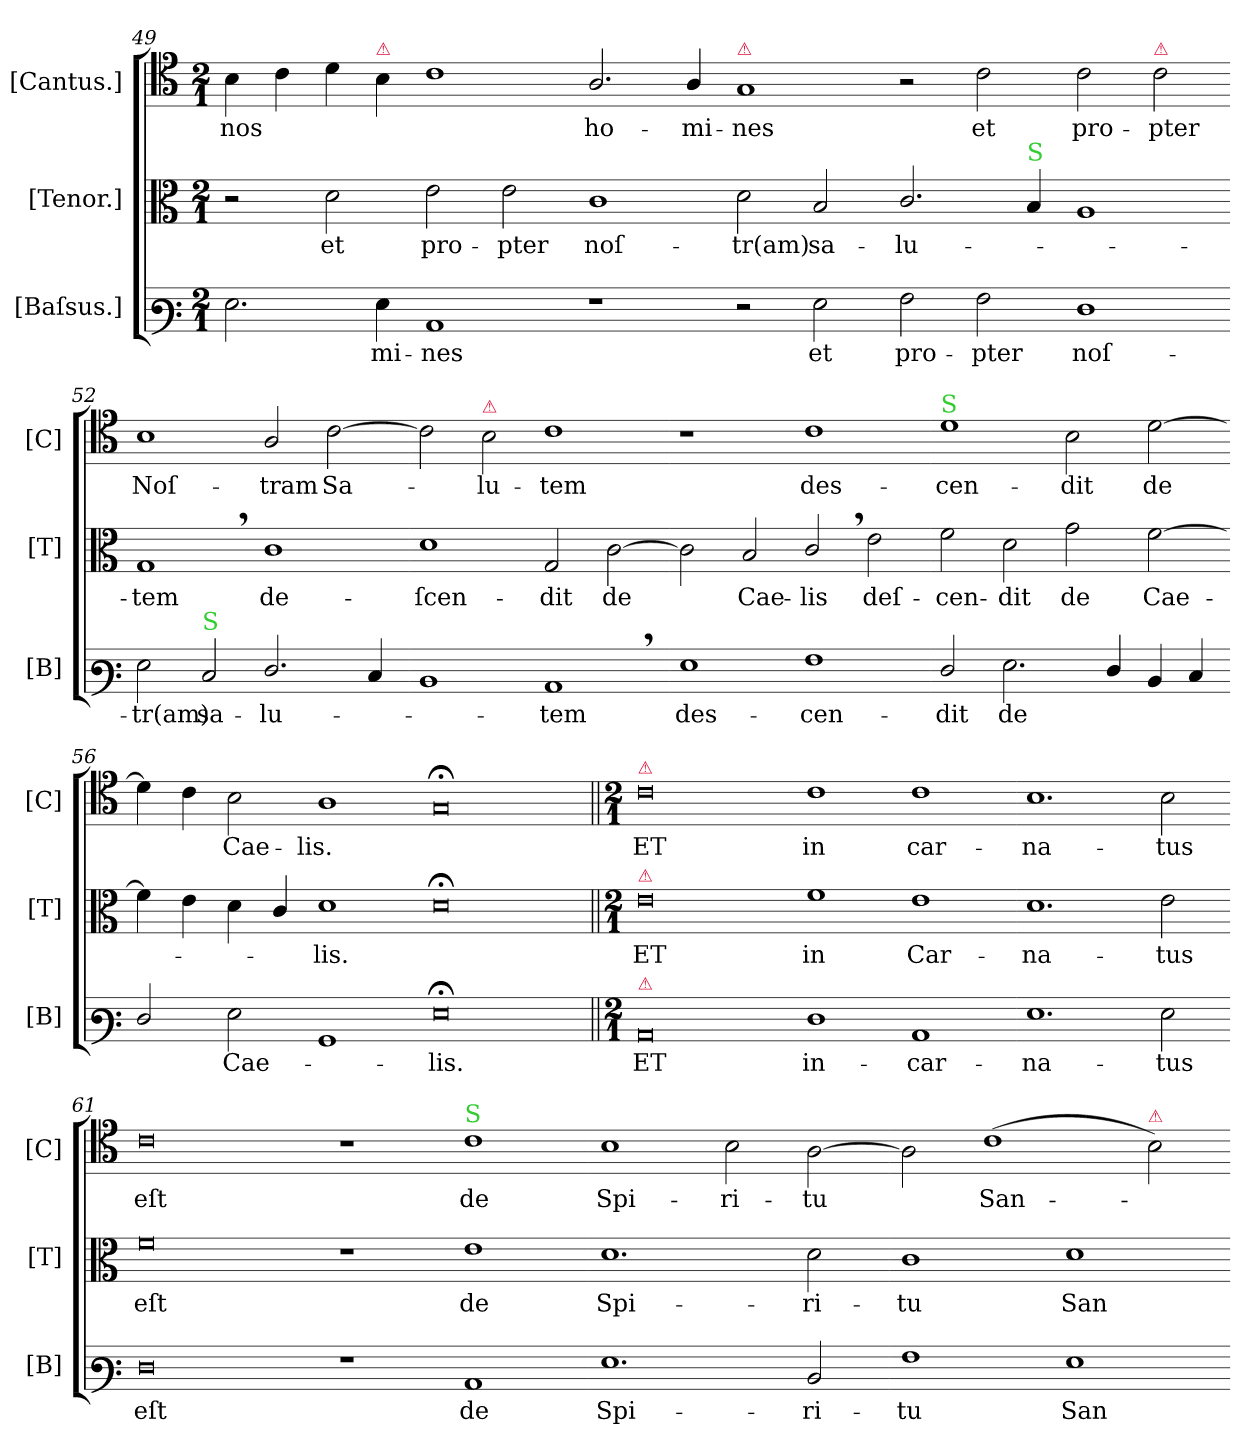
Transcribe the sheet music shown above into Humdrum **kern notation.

**kern	**text	**kern	**text	**kern	**text
*part3	*part3	*part2	*part2	*part1	*part1
*staff3	*staff3	*staff2	*staff2	*staff1	*staff1
*I"[Baſsus.]	*	*I"[Tenor.]	*	*I"[Cantus.]	*
*I'[B]	*	*I'[T]	*	*I'[C]	*
*clefF3	*	*clefC3	*	*clefC4	*
*k[]	*	*k[]	*	*k[]	*
*M2/1	*	*M2/1	*	*M2/1	*
=49	=49	=49	=49	=49	=49
2.G\	.	2r	.	4B\	nos
.	.	.	.	4c\	.
.	.	2d\	et	4d\	.
!	!	!	!	!LO:TX:a:color=crimson:t=⚠	!
4G\	-mi-	.	.	4B\	.
1C	-nes	2e\	pro-	1c	.
.	.	2e\	-pter	.	.
=50-	=50-	=50-	=50-	=50-	=50-
1r	.	1c	noſ-	2.A/	ho-
.	.	.	.	4A/	-mi-
!	!	!	!	!LO:TX:a:color=crimson:t=⚠	!
2r	.	2d\	-tr(am)	1G	-nes
2G\	et	2B/	sa-	.	.
=51-	=51-	=51-	=51-	=51-	=51-
2A\	pro-	2.c/	-lu-	2r	.
2A\	-pter	.	.	2c\	et
!	!	!LO:TX:a:color=limegreen:t=S	!	!	!
.	.	4B/	.	.	.
1F	noſ-	1A	.	2c\	pro-
!	!	!	!	!LO:TX:a:color=crimson:t=⚠	!
.	.	.	.	2c\	-pter
=52-	=52-	=52-	=52-	=52-	=52-
2G\	-tr(am)	1G,<	-tem	1B	Noſ-
!LO:TX:a:color=limegreen:t=S	!	!	!	!	!
2E/	sa-	.	.	.	.
2.F/	-lu-	1c	de-	2A/	-tram
.	.	.	.	[2c\	Sa-
4E/	.	.	.	.	.
=53-	=53-	=53-	=53-	=53-	=53-
1D	.	1d	-ſcen-	2c\]	.
!	!	!	!	!LO:TX:a:color=crimson:t=⚠	!
.	.	.	.	2B\	-lu-
1C,<	-tem	2G/	-dit	1c	-tem
.	.	[2c\	de	.	.
=54-	=54-	=54-	=54-	=54-	=54-
1G	des-	2c\]	.	1r	.
.	.	2B/	Cae-	.	.
1A	-cen-	2c,</	-lis	1c	des-
.	.	2e\	deſ-	.	.
=55-	=55-	=55-	=55-	=55-	=55-
!	!	!	!	!LO:TX:a:color=limegreen:t=S	!
2F/	-dit	2f\	-cen-	1d	-cen-
2.G\	de	2d\	-dit	.	.
.	.	2g\	de	2B\	-dit
4F/	.	.	.	.	.
4D/	.	[2f\	Cae-	[2d\	de
4E/	.	.	.	.	.
=56-	=56-	=56-	=56-	=56-	=56-
2F/	.	4f\]	.	4d\]	.
.	.	4e\	.	4c\	.
2G\	Cae-	4d\	.	2B\	Cae-
.	.	4c/	.	.	.
1BB	.	1d	-lis.	1A	-lis.
=57-	=57-	=57-	=57-	=57-	=57-
0G;<;	-lis.	0d;<;	.	0G;<;	.
=58||	=58||	=58||	=58||	=58||	=58||
*M2/1	*	*M2/1	*	*M2/1	*
!	!	!	!	!LO:TX:a:color=crimson:t=⚠	!
!	!	!LO:TX:a:color=crimson:t=⚠	!	!	!
!LO:TX:a:color=crimson:t=⚠	!	!	!	!	!
0C	ET	0e	ET	0c	ET
=59-	=59-	=59-	=59-	=59-	=59-
1F	in-	1f	in	1c	in
1C	-car-	1e	Car-	1c	car-
=60-	=60-	=60-	=60-	=60-	=60-
1.G	-na-	1.d	-na-	1.B	-na-
2G\	-tus	2e\	-tus	2B\	-tus
=61-	=61-	=61-	=61-	=61-	=61-
0F	eſt	0f	eſt	0c	eſt
=62-	=62-	=62-	=62-	=62-	=62-
1r	.	1r	.	1r	.
!	!	!	!	!LO:TX:a:color=limegreen:t=S	!
1C	de	1e	de	1c	de
=63-	=63-	=63-	=63-	=63-	=63-
1.G	Spi-	1.d	Spi-	1B	Spi-
.	.	.	.	2B\	-ri-
2D/	-ri-	2d\	-ri-	[2A\	-tu
=64-	=64-	=64-	=64-	=64-	=64-
1A	-tu	1c	-tu	2A\]	.
.	.	.	.	(<1c	San-
1G	San-	1d	San-	.	.
!	!	!	!	!LO:TX:a:color=crimson:t=⚠	!
.	.	.	.	2B\)	.
=-	=-	=-	=-	=-	=-
*-	*-	*-	*-	*-	*-
